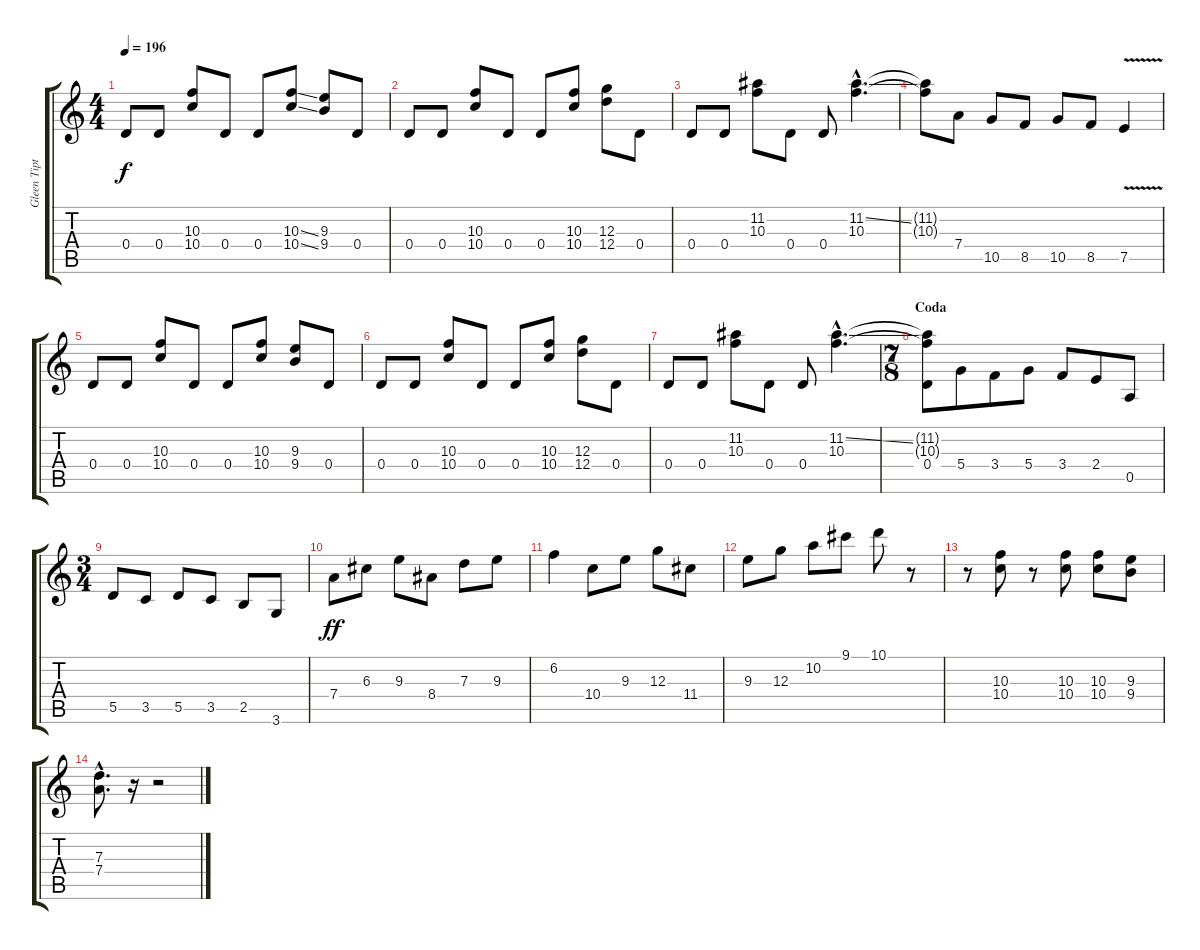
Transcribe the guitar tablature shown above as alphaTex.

\track ("Gleen Tipton" "Gleen Tipt") {instrument overdrivenguitar}
\staff {score tabs}
\tuning (E4 B3 G3 D3 A2 E2) {hide}
\ts (4 4)
\tempo 196
\clef g2
\ks c
0.4.8{dy f} 0.4.8 (10.3 10.4).8 0.4.8 0.4.8 (10.3{ss} 10.4{ss}).8 (9.3 9.4).8 0.4.8 |
0.4.8 0.4.8 (10.3 10.4).8 0.4.8 0.4.8 (10.3 10.4).8 (12.3 12.4).8 0.4.8 |
0.4.8 0.4.8 (11.2 10.3).8 0.4.8 0.4.8 (11.2{ss hac} 10.3{hac}).4{d} |
(11.2{t} 10.3{t}).8 7.4.8 10.5.8 8.5.8 10.5.8 8.5.8 7.5{v}.4 |
0.4.8 0.4.8 (10.3 10.4).8 0.4.8 0.4.8 (10.3 10.4).8 (9.3 9.4).8 0.4.8 |
0.4.8 0.4.8 (10.3 10.4).8 0.4.8 0.4.8 (10.3 10.4).8 (12.3 12.4).8 0.4.8 |
0.4.8 0.4.8 (11.2 10.3).8 0.4.8 0.4.8 (11.2{ss hac} 10.3{hac}).4{d} |
\ts (7 8)
\section ("" "Coda")
(11.2{t} 10.3{t} 0.4).8 5.4.8 3.4.8 5.4.8 3.4.8 2.4.8 0.5.8 |
\ts (3 4)
5.5.8 3.5.8 5.5.8 3.5.8 2.5.8 3.6.8 |
7.4.8{dy ff} 6.3.8 9.3.8 8.4.8 7.3.8 9.3.8 |
6.2.4 10.4.8 9.3.8 12.3.8 11.4.8 |
9.3.8 12.3.8 10.2.8 9.1.8 10.1.8 r.8 |
r.8 (10.3 10.4).8 r.8 (10.3 10.4).8 (10.3 10.4).8 (9.3 9.4).8 |
(7.3{hac} 7.4{hac}).8{d} r.16 r.2
